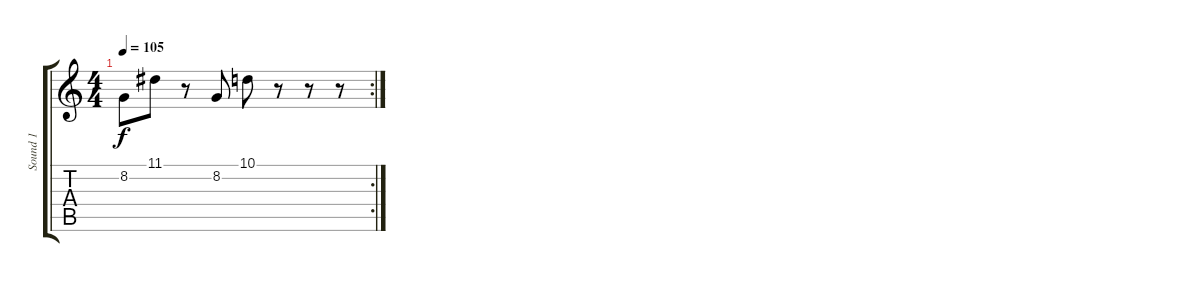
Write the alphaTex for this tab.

\track ("Sound 1" "Sound 1") {instrument lead2sawtooth}
\staff {score tabs}
\tuning (E4 B3 G3 D3 A2 E2) {hide}
\rc 2
\ts (4 4)
\tempo 105
\clef g2
\ks c
8.2.8{dy f} 11.1.8 r.8 8.2.8 10.1.8 r.8 r.8 r.8
